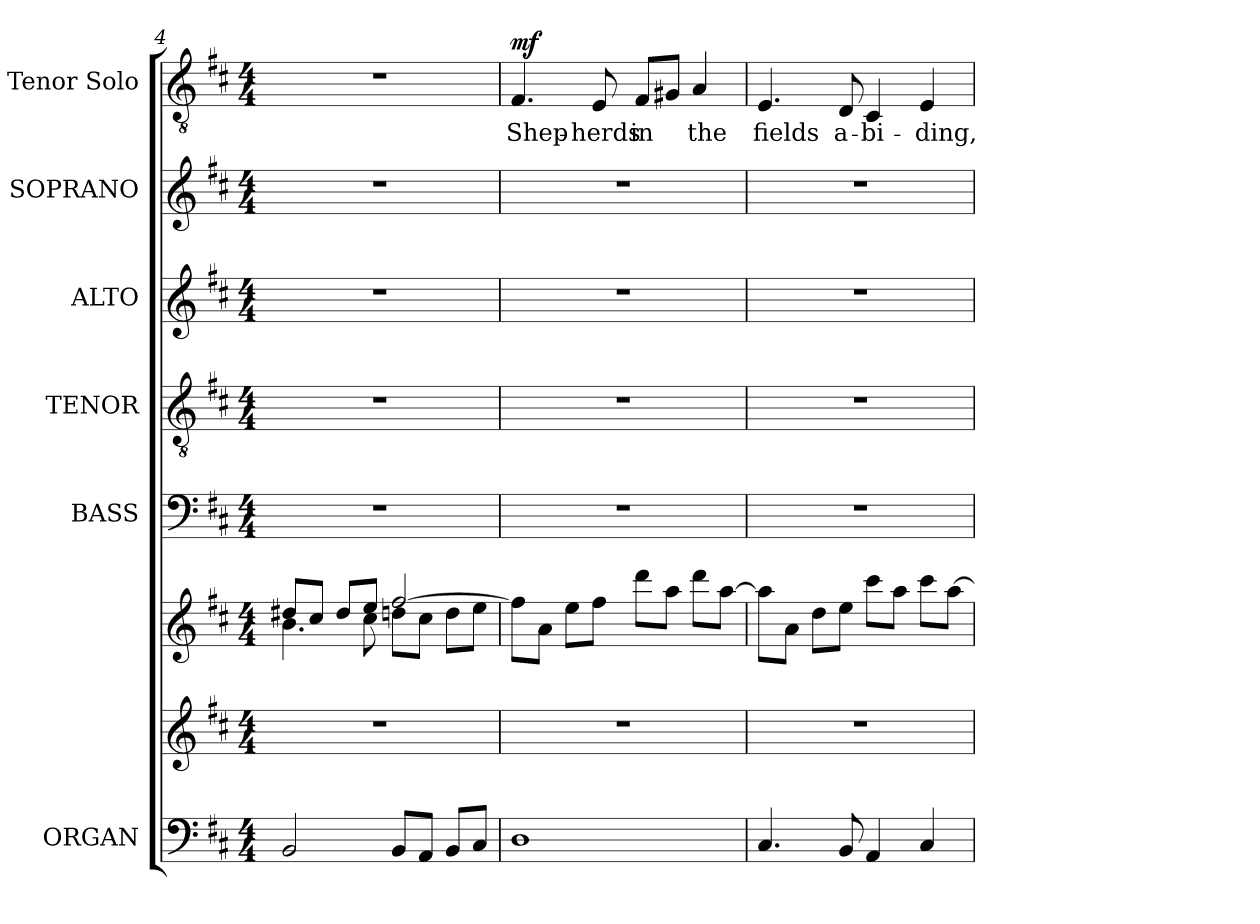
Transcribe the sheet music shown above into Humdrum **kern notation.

**kern	**kern	**kern	**kern	**kern	**kern	**kern	**kern	**text	**dynam
*part6	*part6	*part6	*part5	*part4	*part3	*part2	*part1	*part1	*part1
*staff8	*staff7	*staff6	*staff5	*staff4	*staff3	*staff2	*staff1	*staff1	*staff1
*I"ORGAN	*	*	*I"BASS	*I"TENOR	*I"ALTO	*I"SOPRANO	*I"Tenor Solo	*	*
*	*	*	*I'B.	*I'T.	*I'A.	*I'S.	*I'T. Solo	*	*
*clefF4	*clefG2	*clefG2	*clefF4	*clefGv2	*clefG2	*clefG2	*clefGv2	*	*
*	*	*	*	*ITrd7c12	*	*	*ITrd7c12	*	*
*k[f#c#]	*k[f#c#]	*k[f#c#]	*k[f#c#]	*k[f#c#]	*k[f#c#]	*k[f#c#]	*k[f#c#]	*	*
*D:	*D:	*D:	*D:	*D:	*D:	*D:	*D:	*	*
*M4/4	*M4/4	*M4/4	*M4/4	*M4/4	*M4/4	*M4/4	*M4/4	*	*
=4	=4	=4	=4	=4	=4	=4	=4	=4	=4
*	*	*^	*	*	*	*	*	*	*
2BBi/	1r	8dd#Xi/L	4.bi\	1r	1r	1r	1r	1r	.	.
.	.	8cc#i/J	.	.	.	.	.	.	.	.
.	.	8dd#i/L	.	.	.	.	.	.	.	.
.	.	8eei/J	8cc#i\	.	.	.	.	.	.	.
8BBi/L	.	[2ff#i/	8ddni\L	.	.	.	.	.	.	.
8AAi/J	.	.	8cc#i\J	.	.	.	.	.	.	.
8BBi/L	.	.	8ddi\L	.	.	.	.	.	.	.
8C#i/J	.	.	8eei\J	.	.	.	.	.	.	.
*	*	*v	*v	*	*	*	*	*	*	*
=5	=5	=5	=5	=5	=5	=5	=5	=5	=5
*	*	*^	*	*	*	*	*	*	*
!	!	!	!	!	!	!	!	!	!LO:LY:b:color=#000000	!
*	*	*v	*v	*	*	*	*	*	*	*
1Di	1r	8ff#i\L]	1r	1r	1r	1r	4.FF#i/	Shep-	mf
.	.	8ai\J	.	.	.	.	.	.	.
.	.	8eei\L	.	.	.	.	.	.	.
!	!	!	!	!	!	!	!	!LO:LY:b:color=#000000	!
.	.	8ff#i\J	.	.	.	.	8EEi/	-herds	.
!	!	!	!	!	!	!	!	!LO:LY:b:color=#000000	!
.	.	8dddi\L	.	.	.	.	8FF#i/L	in	.
.	.	8aai\J	.	.	.	.	8GG#Xi/J	.	.
!	!	!	!	!	!	!	!	!LO:LY:b:color=#000000	!
.	.	8dddi\L	.	.	.	.	4AAi/	the	.
.	.	[8aai\J	.	.	.	.	.	.	.
!!LO:LB:g=z
=6	=6	=6	=6	=6	=6	=6	=6	=6	=6
!	!	!	!	!	!	!	!	!LO:LY:b:color=#000000	!
4.C#i/	1r	8aai\L]	1r	1r	1r	1r	4.EEi/	fields	.
.	.	8ai\J	.	.	.	.	.	.	.
.	.	8ddi\L	.	.	.	.	.	.	.
!	!	!	!	!	!	!	!	!LO:LY:b:color=#000000	!
8BBi/	.	8eei\J	.	.	.	.	8DDi/	a-	.
!	!	!	!	!	!	!	!	!LO:LY:b:color=#000000	!
4AAi/	.	8ccc#i\L	.	.	.	.	4CC#i/	-bi-	.
.	.	8aai\J	.	.	.	.	.	.	.
!	!	!	!	!	!	!	!	!LO:LY:b:color=#000000	!
4C#i/	.	8ccc#i\L	.	.	.	.	4EEi/	-ding,	.
.	.	[8aai\J	.	.	.	.	.	.	.
=	=	=	=	=	=	=	=	=	=
*-	*-	*-	*-	*-	*-	*-	*-	*-	*-
